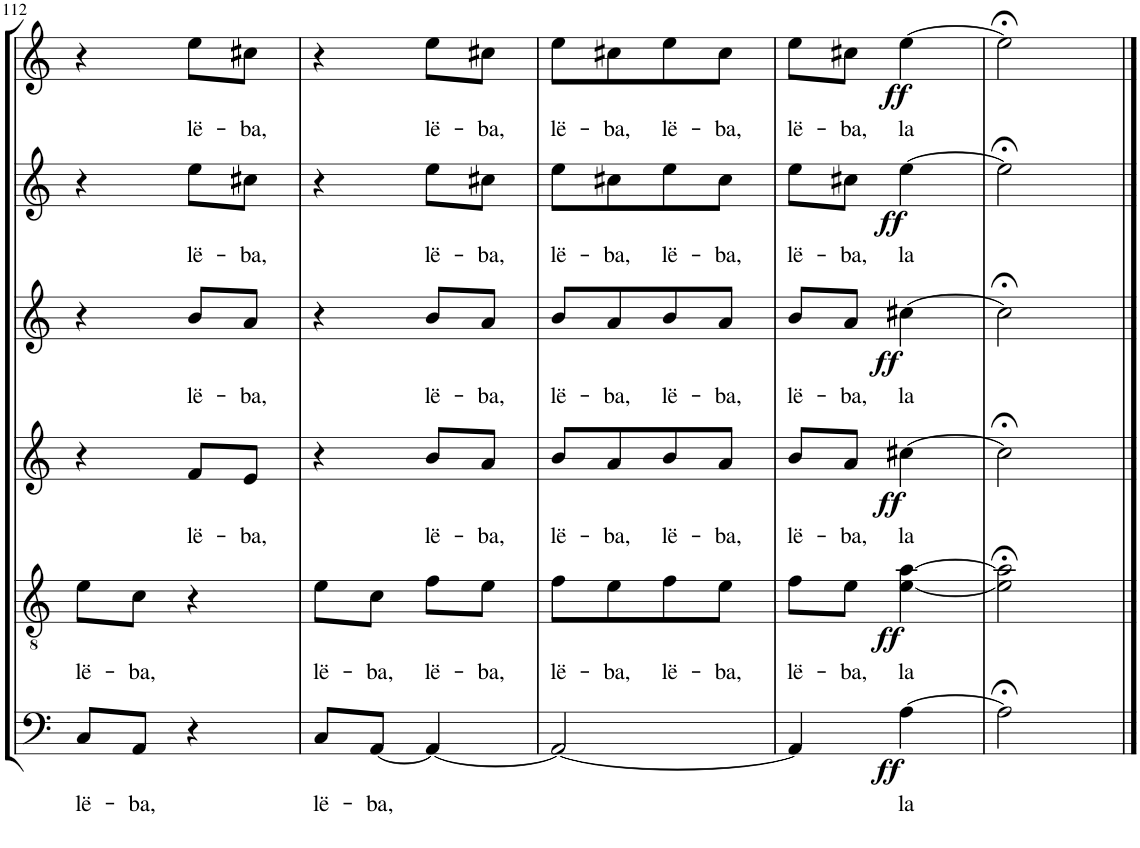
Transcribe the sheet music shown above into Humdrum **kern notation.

**kern	**text	**dynam	**kern	**text	**dynam	**kern	**text	**dynam	**kern	**text	**dynam	**kern	**text	**dynam	**kern	**text	**dynam
*part6	*part6	*part6	*part5	*part5	*part5	*part4	*part4	*part4	*part3	*part3	*part3	*part2	*part2	*part2	*part1	*part1	*part1
*staff6	*staff6	*staff6	*staff5	*staff5	*staff5	*staff4	*staff4	*staff4	*staff3	*staff3	*staff3	*staff2	*staff2	*staff2	*staff1	*staff1	*staff1
*I"Bassi	*	*	*I"Tenori	*	*	*I"Contralti II	*	*	*I"Contralti I	*	*	*I"Soprani II	*	*	*I"Soprani I	*	*
!!LO:PB:g=z
*clefF4	*	*	*clefGv2	*	*	*clefG2	*	*	*clefG2	*	*	*clefG2	*	*	*clefG2	*	*
*	*	*	*	*	*	*	*	*	*	*	*	*Trd1c2	*	*	*Trd1c2	*	*
*k[]	*	*	*k[]	*	*	*k[]	*	*	*k[]	*	*	*k[]	*	*	*k[]	*	*
*C:	*	*	*C:	*	*	*C:	*	*	*C:	*	*	*C:	*	*	*C:	*	*
*M2/4	*	*	*M2/4	*	*	*M2/4	*	*	*M2/4	*	*	*M2/4	*	*	*M2/4	*	*
=112	=112	=112	=112	=112	=112	=112	=112	=112	=112	=112	=112	=112	=112	=112	=112	=112	=112
!	!LO:LY:b	!	!	!LO:LY:b	!	!	!	!	!	!	!	!	!	!	!	!	!
8C/L	lë-	.	8e\L	lë-	.	4r	.	.	4r	.	.	4r	.	.	4r	.	.
!	!LO:LY:b	!	!	!LO:LY:b	!	!	!	!	!	!	!	!	!	!	!	!	!
8AA/J	-ba,	.	8c\J	-ba,	.	.	.	.	.	.	.	.	.	.	.	.	.
!	!	!	!	!	!	!	!LO:LY:b	!	!	!LO:LY:b	!	!	!LO:LY:b	!	!	!LO:LY:b	!
4r	.	.	4r	.	.	8f/L	lë-	.	8b/L	lë-	.	8ee\L	lë-	.	8ee\L	lë-	.
!	!	!	!	!	!	!	!LO:LY:b	!	!	!LO:LY:b	!	!	!LO:LY:b	!	!	!LO:LY:b	!
.	.	.	.	.	.	8e/J	-ba,	.	8a/J	-ba,	.	8cc#X\J	-ba,	.	8cc#X\J	-ba,	.
=113	=113	=113	=113	=113	=113	=113	=113	=113	=113	=113	=113	=113	=113	=113	=113	=113	=113
!	!LO:LY:b	!	!	!LO:LY:b	!	!	!	!	!	!	!	!	!	!	!	!	!
8C/L	lë-	.	8e\L	lë-	.	4r	.	.	4r	.	.	4r	.	.	4r	.	.
!	!LO:LY:b	!	!	!LO:LY:b	!	!	!	!	!	!	!	!	!	!	!	!	!
[8AA/J	-ba,	.	8c\J	-ba,	.	.	.	.	.	.	.	.	.	.	.	.	.
!	!	!	!	!LO:LY:b	!	!	!LO:LY:b	!	!	!LO:LY:b	!	!	!LO:LY:b	!	!	!LO:LY:b	!
4AA/_	.	.	8f\L	lë-	.	8b/L	lë-	.	8b/L	lë-	.	8ee\L	lë-	.	8ee\L	lë-	.
!	!	!	!	!LO:LY:b	!	!	!LO:LY:b	!	!	!LO:LY:b	!	!	!LO:LY:b	!	!	!LO:LY:b	!
.	.	.	8e\J	-ba,	.	8a/J	-ba,	.	8a/J	-ba,	.	8cc#X\J	-ba,	.	8cc#X\J	-ba,	.
=114	=114	=114	=114	=114	=114	=114	=114	=114	=114	=114	=114	=114	=114	=114	=114	=114	=114
!	!	!	!	!LO:LY:b	!	!	!LO:LY:b	!	!	!LO:LY:b	!	!	!LO:LY:b	!	!	!LO:LY:b	!
2AA/_	.	.	8f\L	lë-	.	8b/L	lë-	.	8b/L	lë-	.	8ee\L	lë-	.	8ee\L	lë-	.
!	!	!	!	!LO:LY:b	!	!	!LO:LY:b	!	!	!LO:LY:b	!	!	!LO:LY:b	!	!	!LO:LY:b	!
.	.	.	8e\	-ba,	.	8a/	-ba,	.	8a/	-ba,	.	8cc#X\	-ba,	.	8cc#X\	-ba,	.
!	!	!	!	!LO:LY:b	!	!	!LO:LY:b	!	!	!LO:LY:b	!	!	!LO:LY:b	!	!	!LO:LY:b	!
.	.	.	8f\	lë-	.	8b/	lë-	.	8b/	lë-	.	8ee\	lë-	.	8ee\	lë-	.
!	!	!	!	!LO:LY:b	!	!	!LO:LY:b	!	!	!LO:LY:b	!	!	!LO:LY:b	!	!	!LO:LY:b	!
.	.	.	8e\J	-ba,	.	8a/J	-ba,	.	8a/J	-ba,	.	8cc#\J	-ba,	.	8cc#\J	-ba,	.
=115	=115	=115	=115	=115	=115	=115	=115	=115	=115	=115	=115	=115	=115	=115	=115	=115	=115
!	!	!	!	!LO:LY:b	!	!	!LO:LY:b	!	!	!LO:LY:b	!	!	!LO:LY:b	!	!	!LO:LY:b	!
4AA/]	.	.	8f\L	lë-	.	8b/L	lë-	.	8b/L	lë-	.	8ee\L	lë-	.	8ee\L	lë-	.
!	!	!	!	!LO:LY:b	!	!	!LO:LY:b	!	!	!LO:LY:b	!	!	!LO:LY:b	!	!	!LO:LY:b	!
.	.	.	8e\J	-ba,	.	8a/J	-ba,	.	8a/J	-ba,	.	8cc#X\J	-ba,	.	8cc#X\J	-ba,	.
!	!LO:LY:b	!LO:DY:b	!	!LO:LY:b	!LO:DY:b	!	!LO:LY:b	!LO:DY:b	!	!LO:LY:b	!LO:DY:b	!	!LO:LY:b	!LO:DY:b	!	!LO:LY:b	!LO:DY:b
[4A\	la	ff	[4e\ [4a\	la	ff	[4cc#X\	la	ff	[4cc#X\	la	ff	[4ee\	la	ff	[4ee\	la	ff
=116	=116	=116	=116	=116	=116	=116	=116	=116	=116	=116	=116	=116	=116	=116	=116	=116	=116
2A;<\]	.	.	2e\];< 2a\];<	.	.	2cc#;<\]	.	.	2cc#;<\]	.	.	2ee;<\]	.	.	2ee;<\]	.	.
==	==	==	==	==	==	==	==	==	==	==	==	==	==	==	==	==	==
*-	*-	*-	*-	*-	*-	*-	*-	*-	*-	*-	*-	*-	*-	*-	*-	*-	*-
